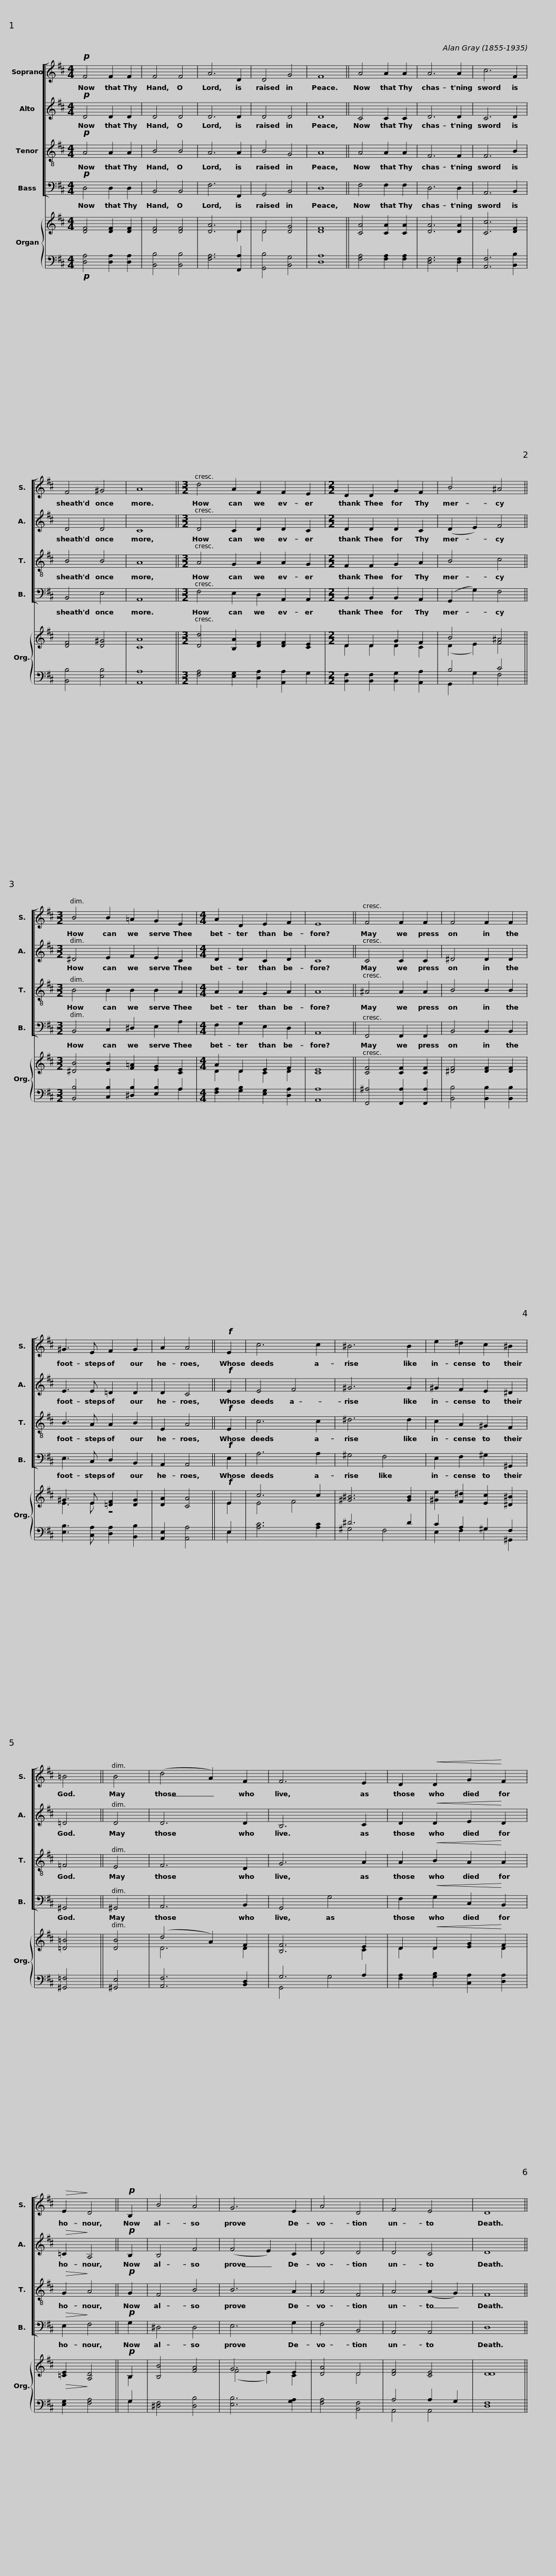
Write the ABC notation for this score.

X:1
%%score [ 1 2 3 4 ] { ( 5 7 ) | ( 6 8 ) }
L:1/8
M:4/4
I:linebreak $
K:D
V:1 treble
V:2 treble
V:3 treble-8 transpose=-12
V:4 bass
V:5 treble
V:7 treble
V:6 bass
V:8 bass
V:1
!p! F4 F2 F2 | F4 F4 | A6 D2 | D4 G4 | F8 || %5
 A4 A2 A2 | A6 A2 | c6 F2 | F4 ^G4 |$ A8 || %10
[M:3/2] d4 A2 F2 F2 E2 |[M:2/2] D2 D2 G2 F2 | B4 ^A4 ||[M:3/2] B4 B2 =A2 G2 E2 |[M:4/4] A2 D2 E2 F2 | %15
 E8 ||$ F4 F2 F2 | F4 F2 F2 | ^G3 E F2 G2 | A2 A4 || %20
!f! E2 | c6 c2 | ^B6 B2 | e2 ^d2 c2 ^B2 |$ =B4 || %25
 B4 | (d4 A2) F2 | F6 E2 | D2!<(! D2 G2!<)! F2 |!>(! E2!>)! D4 ||$ %30
!p! B,2 | B4 A4 | G6 E2 | A4 D4 | F4 E4 | %35
 D8 || %36
V:2
!p! D4 D2 D2 | D4 D4 | D6 D2 | D4 D4 | D8 || %5
 C4 C2 C2 | D6 D2 | C6 D2 | D4 D4 |$ C8 || %10
[M:3/2] D4 C2 D2 D2 C2 |[M:2/2] D2 D2 D2 C2 | (D2 E2) F4 ||[M:3/2] ^D4 E2 F2 E2 C2 |[M:4/4] D2 D2 C2 D2 | %15
 C8 ||$ C4 C2 C2 | ^D4 D2 D2 | E3 E =D2 D2 | D2 C4 || %20
!f! E2 | E4 F4 | ^G6 G2 | ^G2 F2 E2 ^D2 |$ =D4 || %25
 D4 | D6 D2 | B,6 C2 | D2!<(! D2 E2!<)! D2 |!>(! =C2!>)! A,4 ||$ %30
!p! B,2 | B,4 F4 | (F4 E2) C2 | D4 D4 | D4 C4 | %35
 D8 || %36
V:3
!p! A4 A2 A2 | B4 B4 | A6 A2 | B4 G4 | A8 || %5
 A4 A2 A2 | F6 F2 | F6 B2 | B4 B4 |$ A8 || %10
[M:3/2] A4 G2 A2 A2 G2 |[M:2/2] F2 F2 G2 A2 | B4 c4 ||[M:3/2] B4 B2 B2 B2 A2 |[M:4/4] A2 A2 G2 A2 | %15
 A8 ||$ ^A4 A2 A2 | B4 B2 B2 | B3 A A2 B2 | E2 A4 || %20
!f! E2 | c6 c2 | ^d6 d2 | c2 A2 ^G2 F2 |$ =F4 || %25
 E4 | F6 D2 | G6 A2 | A2!<(! B2 A2!<)! A2 |!>(! G2!>)! A4 ||$ %30
!p! G2 | F4 B4 | B6 A2 | A4 F4 | A4 (A2 G2) | %35
 F8 || %36
V:4
!p! D,4 D,2 D,2 | B,,4 B,,4 | F,6 F,,2 | G,,4 B,,4 | D,8 || %5
 F,4 F,2 F,2 | D,6 D,2 | A,,6 B,,2 | B,,4 E,4 |$ A,,8 || %10
[M:3/2] F,4 E,2 D,2 A,,2 A,,2 |[M:2/2] B,,2 B,,2 B,,2 A,,2 | (G,,2 G,2) F,4 ||[M:3/2] B,,4 C,2 ^D,2 E,2 A,2 |[M:4/4] F,2 G,2 E,2 D,2 | %15
 A,,8 ||$ F,,4 F,,2 F,,2 | B,,4 B,,2 B,,2 | E,3 C, D,2 B,,2 | A,,2 A,,4 || %20
!f! E,2 | A,6 A,2 | ^G,4 F,4 | E,2 F,2 ^G,2 ^G,,2 |$ ^G,,4 || %25
 ^G,,4 | A,,6 B,,2 | G,,4 G,4 | F,2!<(! G,2 C,2!<)! B,,2 |!>(! E,2!>)! F,4 ||$ %30
!p! G,2 | ^D,4 D,4 | E,6 G,2 | F,4 B,,4 | A,,4 A,,4 | %35
 D,8 || %36
V:5
 [DF]4 [DF]2 [DF]2 | [DF]4 [DF]4 | [DA]6 D2 | D4 [DG]4 | [DF]8 || %5
 [CA]4 [CA]2 [CA]2 | [DA]6 [DA]2 | [Cc]6 [DF]2 | [DF]4 [D^G]4 |$ [CA]8 || %10
[M:3/2] [Dd]4 [B,A]2 [DF]2 [DF]2 [CE]2 |[M:2/2] D2 D2 G2 F2 | B4 ^A4 ||[M:3/2] [^DB]4 [EB]2 [F=A]2 [EG]2 [CE]2 |[M:4/4] A2 D2 E2 F2 | %15
 [CE]8 ||$ [CF]4 [CF]2 [CF]2 | [^DF]4 [DF]2 [DF]2 | ^G3 E [=DF]2 [DG]2 | [DA]2 [CA]4 || %20
!f! E2 | c6 c2 | [^G^B]6 [GB]2 | [^Ge]2 [F^d]2 [Ec]2 [^D^B]2 |$ [=D=B]4 || %25
 [DB]4 | (d4 A2) F2 | [B,F]6 E2 | D2!<(! D2 [EG]2!<)! F2 |!>(! [=CE]2!>)! [A,D]4 ||$ %30
!p! B,2 | [B,B]4 [FA]4 | G6 E2 | [DA]4 D4 | [DF]4 [CE]4 | %35
 [DD]8 || %36
V:6
!p! [D,A,]4 [D,A,]2 [D,A,]2 | [B,,B,]4 [B,,B,]4 | [F,A,]6 [F,,A,]2 | [G,,B,]4 [B,,G,]4 | [D,A,]8 || %5
 [F,A,]4 [F,A,]2 [F,A,]2 | [D,F,]6 [D,F,]2 | [A,,F,]6 [B,,B,]2 | [B,,B,]4 [E,B,]4 |$ [A,,A,]8 || %10
[M:3/2] [F,A,]4 [E,G,]2 [D,A,]2 [A,,A,]2 G,2 |[M:2/2] [B,,F,]2 [B,,F,]2 [B,,G,]2 [A,,A,]2 | B,4 C4 ||[M:3/2] [B,,B,]4 [C,B,]2 [^D,B,]2 [E,B,]2 A,2 |[M:4/4] [F,A,]2 [G,B,]2 [E,G,]2 [D,A,]2 | %15
 A,8 ||$ [F,,^A,]4 [F,,A,]2 [F,,A,]2 | [B,,B,]4 [B,,B,]2 [B,,B,]2 | [E,B,]3 [C,A,] [D,A,]2 [B,,B,]2 | [A,,E,]2 [A,,A,]4 || %20
 E,2 | [A,C]6 [A,C]2 | ^D6 D2 | C2 A,2 ^G,2 F,2 |$ [^G,,=F,]4 || %25
 [^G,,E,]4 | [A,,F,]6 [B,,D,]2 | G,6 A,2 | [F,A,]2 [G,B,]2 [C,A,]2 [D,A,]2 | [E,G,]2 [F,A,]4 ||$ %30
 G,2 | [^D,F,]4 [D,B,]4 | [E,B,]6 [G,A,]2 | [F,A,]4 [B,,F,]4 | A,4 A,2 G,2 | %35
 [D,F,]8 || %36
V:7
 x8 | x8 | x6 D2 | D4 x4 | x8 || %5
 x8 | x8 | x8 | x8 |$ x8 || %10
[M:3/2] x12 |[M:2/2] D2 D2 D2 C2 | (D2 E2) F4 ||[M:3/2] x12 |[M:4/4] D2 D2 C2 D2 | %15
 x8 ||$ x8 | x8 | E3 E z4 | x6 || %20
 E2 | E4 F4 | x8 | x8 |$ x4 || %25
 x4 | D6 D2 | x6 C2 | D2 D2 x2 D2 | x6 ||$ %30
 B,2 | x8 | (F4 E2) C2 | x4 D4 | x8 | %35
 x8 || %36
V:8
 x8 | x8 | x8 | x8 | x8 || %5
 x8 | x8 | x8 | x8 |$ x8 || %10
[M:3/2] x12 |[M:2/2] x8 | G,,2 G,2 F,4 ||[M:3/2] x10 A,2 |[M:4/4] x8 | %15
 A,,8 ||$ x8 | x8 | x8 | x6 || %20
 E,2 | x8 | ^G,4 F,4 | E,2 F,2 ^G,2 ^G,,2 |$ x4 || %25
 x4 | x8 | G,,4 G,4 | x8 | x6 ||$ %30
 G,2 | x8 | x8 | x8 | A,,4 A,,4 | %35
 x8 || %36
